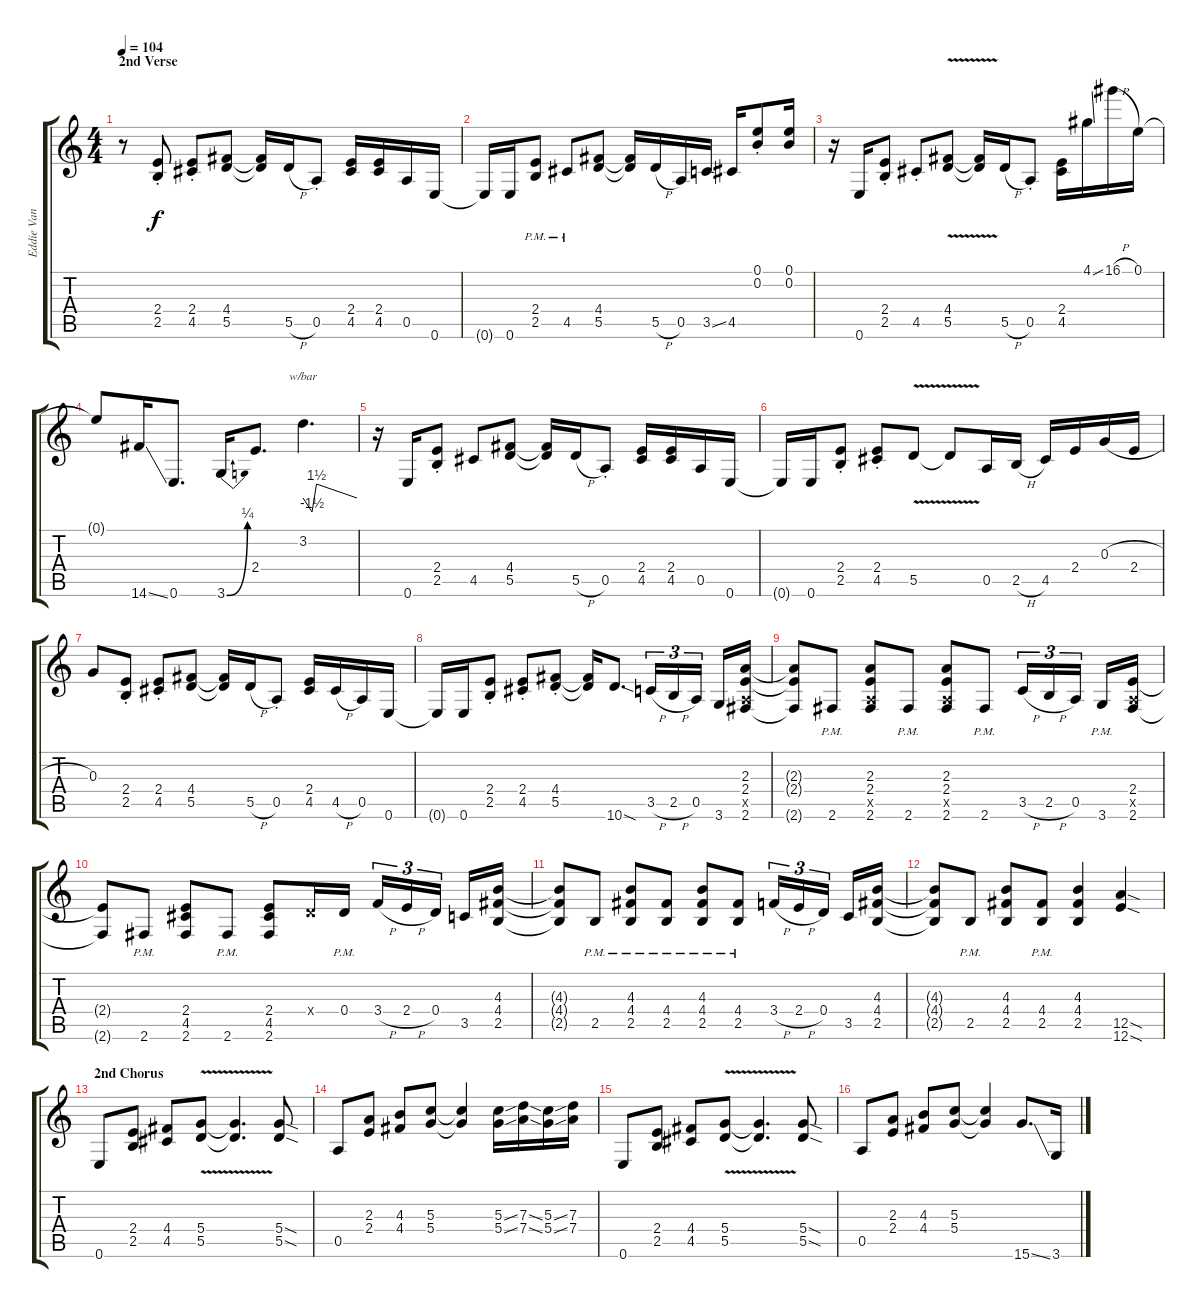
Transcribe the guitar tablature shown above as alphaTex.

\track ("Eddie Van Halen" "Eddie Van ") {instrument distortionguitar}
\staff {score tabs}
\tuning (E4 B3 G3 D3 A2 E2) {hide}
\ts (4 4)
\section ("" "2nd Verse")
\tempo 104
\clef g2
\ks c
r.8{dy mp} (2.4{st} 2.5{st}).8{dy f} (2.4{st} 4.5{st}).8 (4.4 5.5).8 (4.4{t} 5.5{t}).16 5.5{h}.16 0.5{st}.8 (2.4 4.5).16 (2.4 4.5).16 0.5.16 0.6.16 |
0.6{t}.16 0.6.16 (2.4{pm} 2.5{pm}).8 4.5{pm}.8 (4.4 5.5).8 (4.4{t} 5.5{t}).16 5.5{h}.16 0.5.16 3.5{ss}.16 4.5.16 (0.1{st} 0.2{st}).8 (0.1 0.2).16 |
r.16 0.6.16 (2.4{st} 2.5{st}).8 4.5{st}.8 (4.4{v} 5.5{v}).8 (4.4{t} 5.5{t}).16 5.5{h}.16 0.5{st}.8 (2.4 4.5).16 4.1{ss}.16 16.1{h}.16 0.1.16 |
0.1{t}.8 14.6{ss}.16 0.6.8{d} 3.6{be (bend 0 0 60 1)}.16 2.4.8{d} 3.2.4{d tbe (custom default 0 0 10 -6 15 6 60 0)} |
r.16 0.6.16 (2.4{st} 2.5{st}).8 4.5.8 (4.4 5.5).8 (4.4{t} 5.5{t}).16 5.5{h}.16 0.5{st}.8 (2.4 4.5).16 (2.4 4.5).16 0.5.16 0.6.16 |
0.6{t}.16 0.6.16 (2.4{st} 2.5{st}).8 (2.4{st} 4.5{st}).8 5.5{v}.8 5.5{t}.8 0.5.16 2.5{h}.16 4.5.16 2.4.16 0.3{h}.16 2.4.16 |
0.3.8 (2.4{st} 2.5{st}).8 (2.4{st} 4.5{st}).8 (4.4 5.5).8 (4.4{t} 5.5{t}).16 5.5{h}.16 0.5{st}.8 (2.4 4.5).16 4.5{h}.16 0.5.16 0.6.16 |
0.6{t}.16 0.6.16 (2.4{st} 2.5{st}).8 (2.4{st} 4.5{st}).8 (4.4{st} 5.5{st}).8 (4.4{t} 5.5{t}).16 10.6{sod}.8{d} 3.5{h}.16{tu (3 2)} 2.5{h}.16{tu (3 2)} 0.5.16{tu (3 2) beam splitsecondary} 3.6.16 (2.3 2.4 0.5{x} 2.6).16 |
(2.3{t} 2.4{t} 2.6{t}).8 2.6{pm}.8 (2.3 2.4 0.5{x} 2.6).8 2.6{pm}.8 (2.3 2.4 0.5{x} 2.6).8 2.6{pm}.8 3.5{h}.16{tu (3 2)} 2.5{h}.16{tu (3 2)} 0.5.16{tu (3 2) beam splitsecondary} 3.6{pm}.16 (2.4 0.5{x} 2.6).16 |
(2.4{t} 2.6{t}).8 2.6{pm}.8 (2.4 4.5 2.6).8 2.6{pm}.8 (2.4 4.5 2.6).8 0.4{x}.16 0.4{pm}.16 3.4{h}.16{tu (3 2)} 2.4{h}.16{tu (3 2)} 0.4.16{tu (3 2) beam splitsecondary} 3.5.16 (4.3 4.4 2.5).16 |
(4.3{t} 4.4{t} 2.5{t}).8 2.5{pm}.8 (4.3{pm} 4.4{pm} 2.5{pm}).8 (4.4{pm} 2.5{pm}).8 (4.3{pm} 4.4{pm} 2.5{pm}).8 (4.4{pm} 2.5{pm}).8 3.4{h}.16{tu (3 2)} 2.4{h}.16{tu (3 2)} 0.4.16{tu (3 2) beam splitsecondary} 3.5.16 (4.3 4.4 2.5).16 |
(4.3{t} 4.4{t} 2.5{t}).8 2.5{pm}.8 (4.3 4.4 2.5).8 (4.4{pm} 2.5{pm}).8 (4.3 4.4 2.5).4 (12.5{sod} 12.6{sod}).4 |
\section ("" "2nd Chorus")
0.6.8 (2.4 2.5).8 (4.4 4.5).8 (5.4{v} 5.5{v}).8 (5.4{t} 5.5{t}).4{d} (5.4{sod} 5.5{sod}).8 |
0.5.8 (2.3 2.4).8 (4.3 4.4).8 (5.3 5.4).8 (5.3{t} 5.4{t}).4 (5.3{ss} 5.4{ss}).16 (7.3{ss} 7.4{ss}).16 (5.3{ss} 5.4{ss}).16 (7.3 7.4).16 |
0.6.8 (2.4 2.5).8 (4.4 4.5).8 (5.4{v} 5.5{v}).8 (5.4{t} 5.5{t}).4{d} (5.4{sod} 5.5{sod}).8 |
0.5.8 (2.3 2.4).8 (4.3 4.4).8 (5.3 5.4).8 (5.3{t} 5.4{t}).4 15.6{ss}.8{d} 3.6.16
